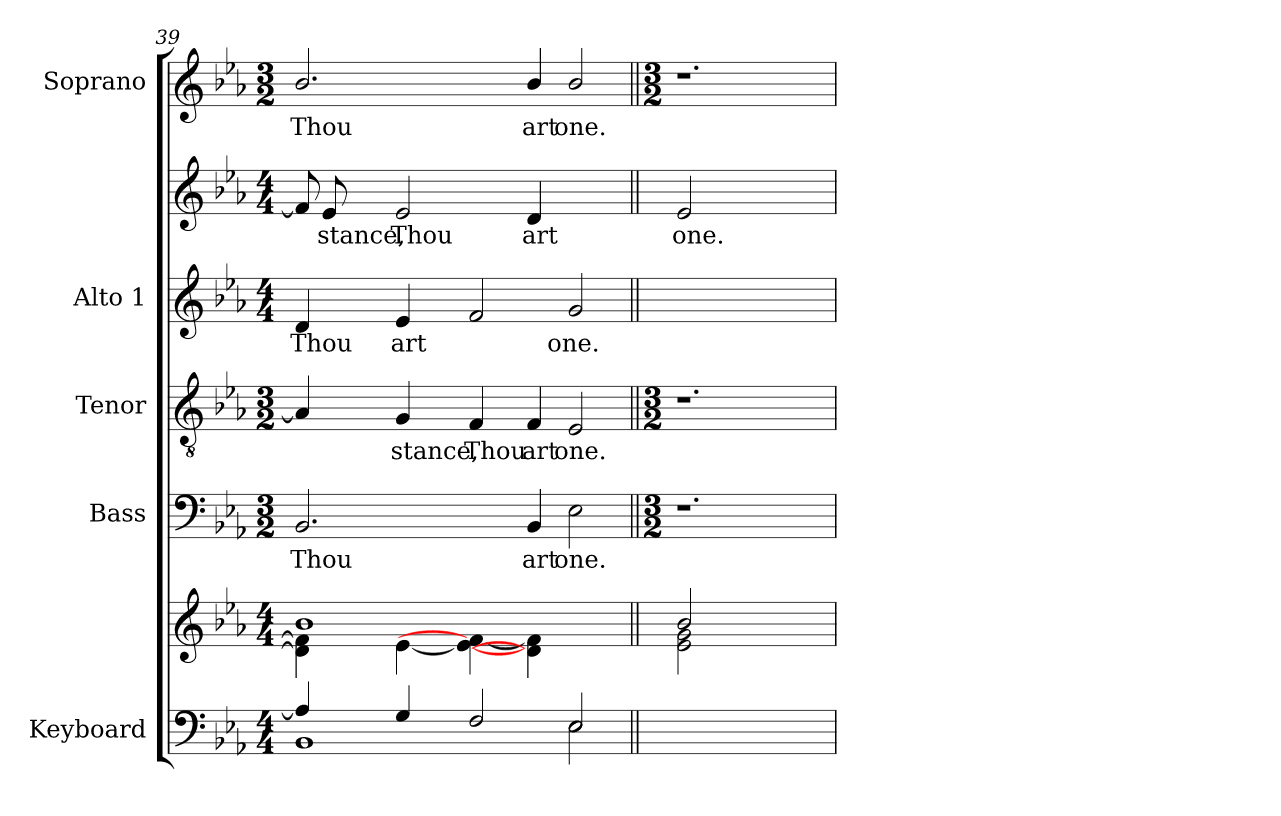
**kern	**kern	**kern	**text	**kern	**text	**kern	**text	**kern	**text	**kern	**text
*part5	*part5	*part4	*part4	*part3	*part3	*part2	*part2	*part2	*part2	*part1	*part1
*staff7	*staff6	*staff5	*staff5	*staff4	*staff4	*staff3	*staff3	*staff2	*staff2	*staff1	*staff1
*I"Keyboard	*	*I"Bass	*	*I"Tenor	*	*I"Alto 1	*	*	*	*I"Soprano	*
*	*	*I'B	*	*I'T	*	*I'A1	*	*	*	*I'S	*
*clefF4	*clefG2	*clefF4	*	*clefGv2	*	*clefG2	*	*clefG2	*	*clefG2	*
*k[b-e-a-]	*k[b-e-a-]	*k[b-e-a-]	*	*k[b-e-a-]	*	*k[b-e-a-]	*	*k[b-e-a-]	*	*k[b-e-a-]	*
*E-:	*E-:	*E-:	*	*E-:	*	*E-:	*	*E-:	*	*E-:	*
*M4/4	*M4/4	*M3/2	*	*M3/2	*	*M4/4	*	*M4/4	*	*M3/2	*
=39	=39	=39	=39	=39	=39	=39	=39	=39	=39	=39	=39
*^	*^	*	*	*	*	*	*	*	*	*	*
!	!	!	!	!	!LO:LY:b	!	!	!	!LO:LY:b	!	!	!	!LO:LY:b
4A-/]	1BB-\	1b-/	4d\] 4f\]	2.BB-	Thou	4A-]	.	4d	Thou	8f]	.	2.b-/	Thou
!	!	!	!	!	!	!	!	!	!	!	!LO:LY:b	!	!
.	.	.	.	.	.	.	.	.	.	8e-	stance,	.	.
!	!	!	!	!	!	!	!LO:LY:b	!	!LO:LY:b	!	!LO:LY:b	!	!
4G/	.	.	[4e-\	.	.	4G	stance,	4e-	art	2e-	Thou	.	.
!	!	!	!	!	!	!	!LO:LY:b	!	!	!	!	!	!
2F/	.	.	4e-\_ 4f\_	.	.	4F	Thou	2f	.	.	.	.	.
!	!	!	!	!	!LO:LY:b	!	!LO:LY:b	!	!	!	!LO:LY:b	!	!LO:LY:b
.	.	.	4d\] 4f\]	4BB-	art	4F	art	.	.	4d	art	4b-/	art
!	!	!	!	!	!LO:LY:b	!	!LO:LY:b	!	!LO:LY:b	!	!	!	!LO:LY:b
2E-/	2E-\	2ryy	2ryy	2E-	one.	2E-	one.	2g	one.	2ryy	.	2b-/	one.
*v	*v	*	*	*	*	*	*	*	*	*	*	*	*
!!LO:LB:g=z
=40||	=40||	=40||	=40||	=40||	=40||	=40||	=40||	=40||	=40||	=40||	=40||	=40||
*	*	*	*M3/2	*	*M3/2	*	*	*	*	*	*M3/2	*
*^	*	*	*	*	*	*	*	*	*	*	*	*
!	!	!	!	!	!	!	!	!	!	!	!LO:LY:b	!	!
*v	*v	*	*	*	*	*	*	*	*	*	*	*	*
1.ryy	2b-/	2e-\ 2g\	1.r	.	1.r	.	1.ryy	.	2e-	one.	1.r	.
.	1ryy	1ryy	.	.	.	.	.	.	1ryy	.	.	.
*	*v	*v	*	*	*	*	*	*	*	*	*	*
=	=	=	=	=	=	=	=	=	=	=	=
*-	*-	*-	*-	*-	*-	*-	*-	*-	*-	*-	*-
